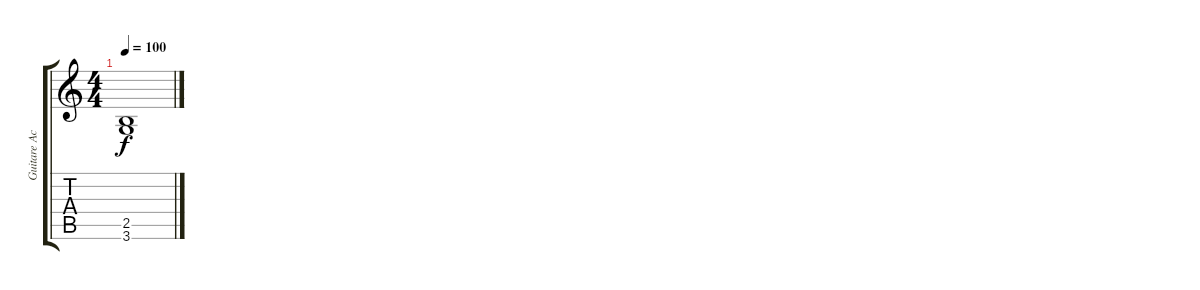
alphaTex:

\track ("Guitare Acoustique" "Guitare Ac") {instrument acousticguitarsteel}
\staff {score tabs}
\tuning (E4 B3 G3 D3 A2 E2) {hide}
\ts (4 4)
\tempo 100
\clef g2
\ks c
(2.5{t} 3.6{t}).1{dy f}
